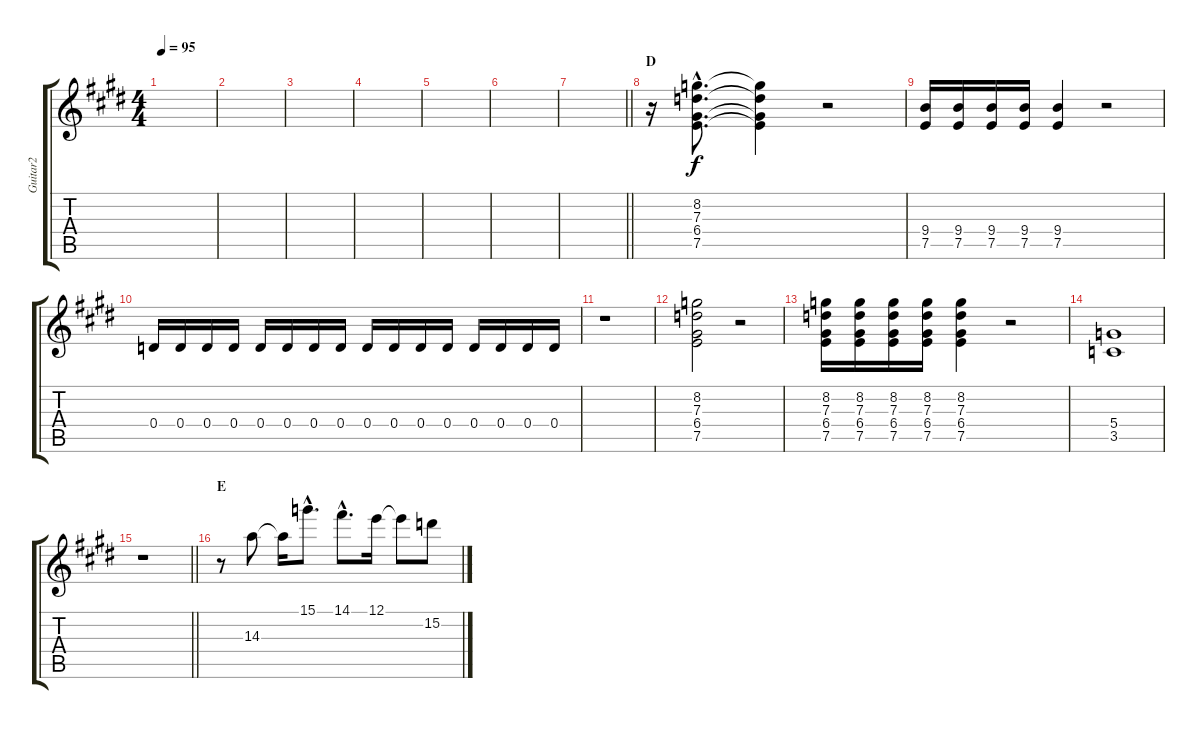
\track ("Guitar2" "Guitar2") {instrument distortionguitar}
\staff {score tabs}
\tuning (E4 B3 G3 D3 A2 E2) {hide}
\ts (4 4)
\tempo 95
\clef g2
\ks e
|
|
|
|
|
|
\barLineRight lightlight
|
\section ("" "D")
r.16 (8.2{hac} 7.3{hac} 6.4{hac} 7.5{hac}).8{d} (8.2{t} 7.3{t} 6.4{t} 7.5{t}).4 r.2 |
(9.4 7.5).16 (9.4 7.5).16 (9.4 7.5).16 (9.4 7.5).16 (9.4 7.5).4 r.2 |
0.4.16 0.4.16 0.4.16 0.4.16 0.4.16 0.4.16 0.4.16 0.4.16 0.4.16 0.4.16 0.4.16 0.4.16 0.4.16 0.4.16 0.4.16 0.4.16 |
r.1 |
(8.2 7.3 6.4 7.5).2 r.2 |
(8.2 7.3 6.4 7.5).16 (8.2 7.3 6.4 7.5).16 (8.2 7.3 6.4 7.5).16 (8.2 7.3 6.4 7.5).16 (8.2 7.3 6.4 7.5).4 r.2 |
(5.4 3.5).1 |
\barLineRight lightlight
r.1 |
\section ("" "E")
r.8 14.3.8 14.3{t}.16 15.1{hac}.8{d} 14.1{hac}.8{d} 12.1.16 12.1{t}.8 15.2.8
